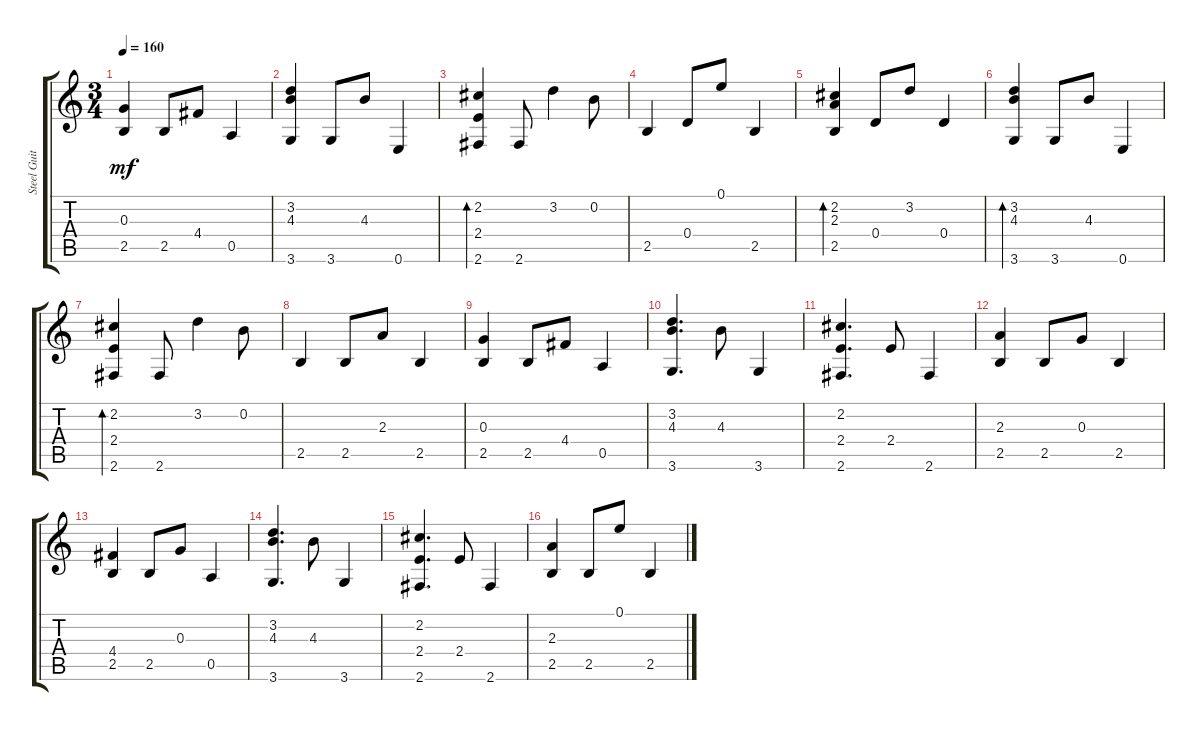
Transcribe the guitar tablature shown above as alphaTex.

\track ("Steel Guitar" "Steel Guit") {instrument acousticguitarsteel}
\staff {score tabs}
\tuning (E4 B3 G3 D3 A2 E2) {hide}
\ts (3 4)
\tempo 160
\clef g2
\ks c
(0.3 2.5).4{dy mf} 2.5.8 4.4.8 0.5.4 |
(3.2 4.3 3.6).4 3.6.8 4.3.8 0.6.4 |
(2.2 2.4 2.6).4{bd 240} 2.6.8 3.2.4 0.2.8 |
2.5.4 0.4.8 0.1.8 2.5.4 |
(2.2 2.3 2.5).4{bd 240} 0.4.8 3.2.8 0.4.4 |
(3.2 4.3 3.6).4{bd 240} 3.6.8 4.3.8 0.6.4 |
(2.2 2.4 2.6).4{bd 240} 2.6.8 3.2.4 0.2.8 |
2.5.4 2.5.8 2.3.8 2.5.4 |
(0.3 2.5).4 2.5.8 4.4.8 0.5.4 |
(3.2 4.3 3.6).4{d} 4.3.8 3.6.4 |
(2.2 2.4 2.6).4{d} 2.4.8 2.6.4 |
(2.3 2.5).4 2.5.8 0.3.8 2.5.4 |
(4.4 2.5).4 2.5.8 0.3.8 0.5.4 |
(3.2 4.3 3.6).4{d} 4.3.8 3.6.4 |
(2.2 2.4 2.6).4{d} 2.4.8 2.6.4 |
(2.3 2.5).4 2.5.8 0.1.8 2.5.4
